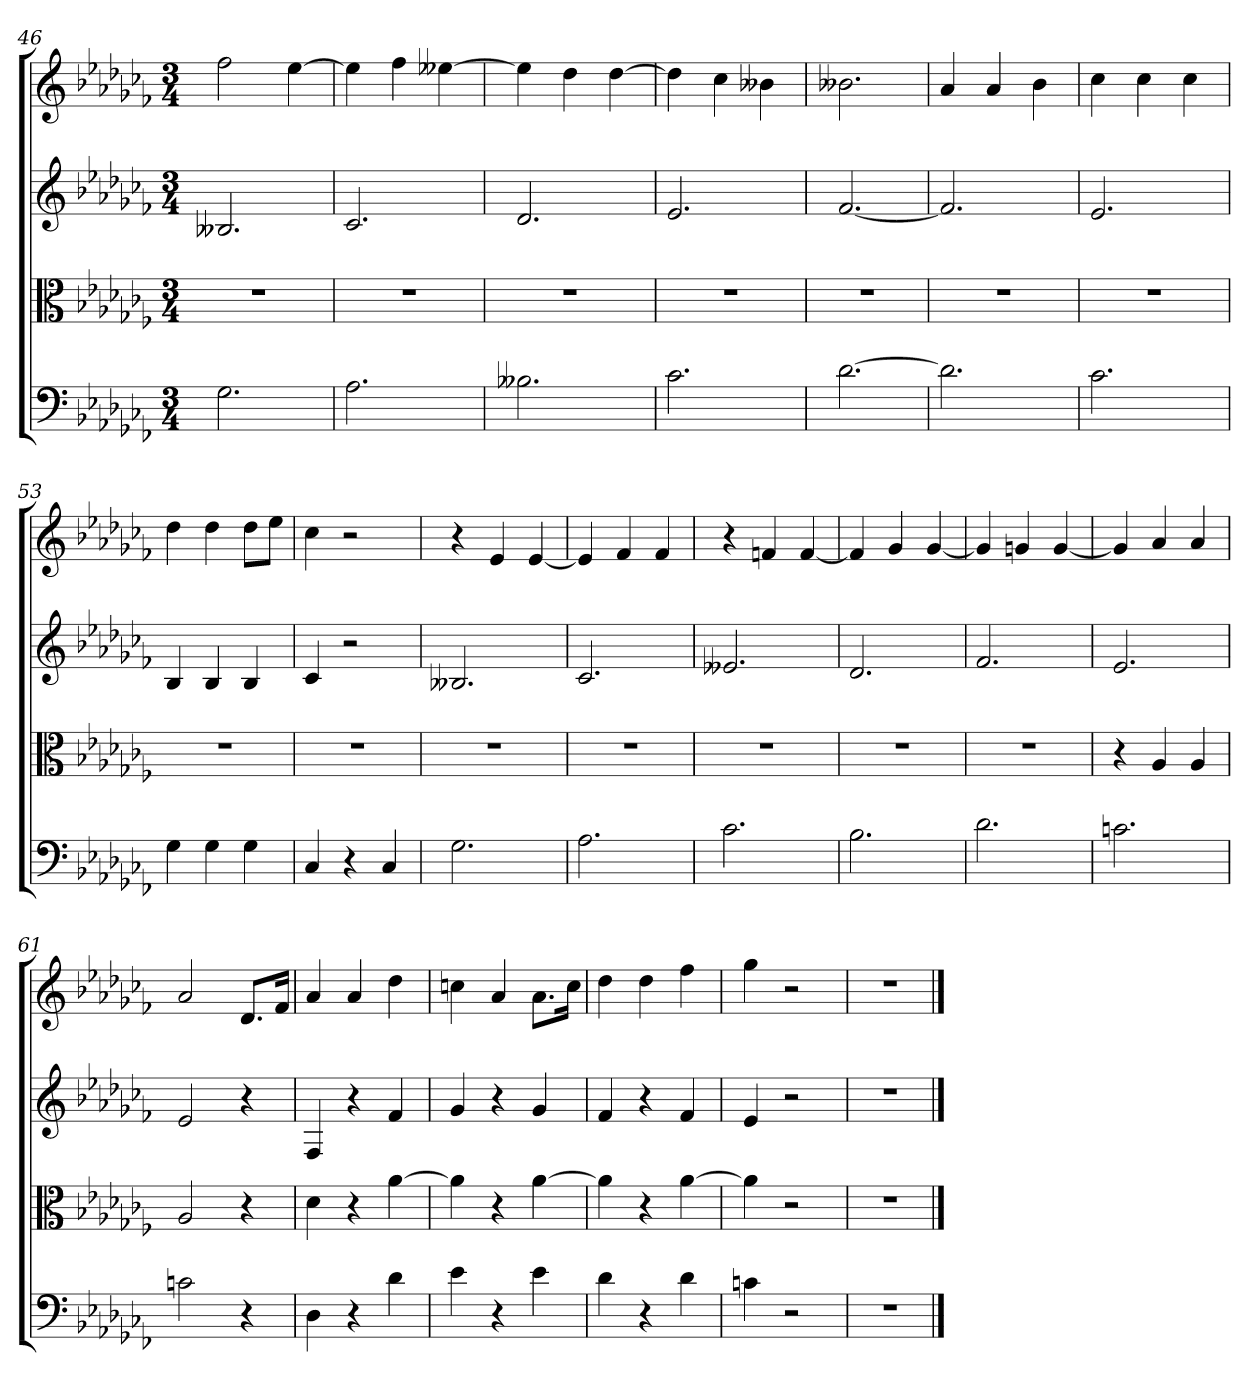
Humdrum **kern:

**kern	**kern	**kern	**kern
*part4	*part3	*part2	*part1
*staff4	*staff3	*staff2	*staff1
*clefF4	*clefC3	*clefG2	*clefG2
*k[b-e-a-d-g-c-f-]	*k[b-e-a-d-g-c-f-]	*k[b-e-a-d-g-c-f-]	*k[b-e-a-d-g-c-f-]
*C-:	*C-:	*C-:	*C-:
*M3/4	*M3/4	*M3/4	*M3/4
=46	=46	=46	=46
2.G-	2.r	2.B--X	2ff-
.	.	.	[4ee-
=47	=47	=47	=47
2.A-	2.r	2.c-	4ee-]
.	.	.	4ff-
.	.	.	[4ee--X
=48	=48	=48	=48
2.B--X	2.r	2.d-	4ee--]
.	.	.	4dd-
.	.	.	[4dd-
=49	=49	=49	=49
2.c-	2.r	2.e-	4dd-]
.	.	.	4cc-
.	.	.	4b--X
=50	=50	=50	=50
[2.d-	2.r	[2.f-	2.b--X
=51	=51	=51	=51
2.d-]	2.r	2.f-]	4a-
.	.	.	4a-
.	.	.	4b-
=52	=52	=52	=52
2.c-	2.r	2.e-	4cc-
.	.	.	4cc-
.	.	.	4cc-
=53	=53	=53	=53
4G-	2.r	4B-	4dd-
4G-	.	4B-	4dd-
4G-	.	4B-	8dd-\L
.	.	.	8ee-\J
=54	=54	=54	=54
4C-	2.r	4c-	4cc-
4r	.	2r	2r
4C-	.	.	.
=55	=55	=55	=55
2.G-	2.r	2.B--X	4r
.	.	.	4e-
.	.	.	[4e-
=56	=56	=56	=56
2.A-	2.r	2.c-	4e-]
.	.	.	4f-
.	.	.	4f-
=57	=57	=57	=57
2.c-	2.r	2.e--X	4r
.	.	.	4fn
.	.	.	[4f
=58	=58	=58	=58
2.B-	2.r	2.d-	4f]
.	.	.	4g-
.	.	.	[4g-
=59	=59	=59	=59
2.d-	2.r	2.f-	4g-]
.	.	.	4gn
.	.	.	[4g
=60	=60	=60	=60
2.cn	4r	2.e-	4g]
.	4A-	.	4a-
.	4A-	.	4a-
=61	=61	=61	=61
2cn	2A-	2e-	2a-
4r	4r	4r	8.d-/L
.	.	.	16f-/Jk
=62	=62	=62	=62
4D-	4d-	4F-	4a-
4r	4r	4r	4a-
4d-	[4a-	4f-	4dd-
=63	=63	=63	=63
4e-	4a-]	4g-	4ccn
4r	4r	4r	4a-
4e-	[4a-	4g-	8.a-\L
.	.	.	16cc\Jk
=64	=64	=64	=64
4d-	4a-]	4f-	4dd-
4r	4r	4r	4dd-
4d-	[4a-	4f-	4ff-
=65	=65	=65	=65
4cn	4a-]	4e-	4gg-
2r	2r	2r	2r
=66	=66	=66	=66
2.r	2.r	2.r	2.r
==	==	==	==
*-	*-	*-	*-
